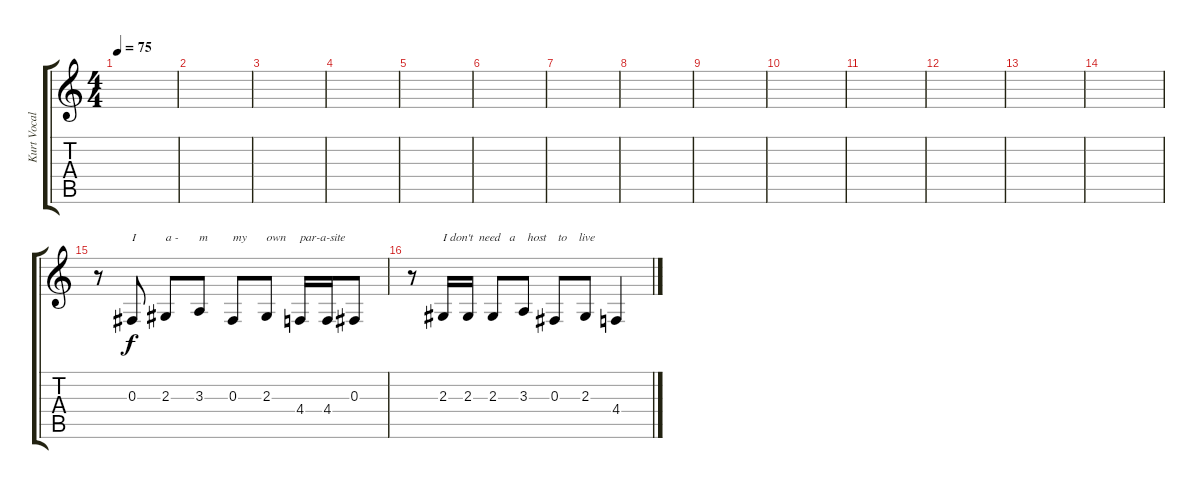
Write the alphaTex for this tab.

\track ("Kurt Vocals" "Kurt Vocal") {instrument lead1square}
\staff {score tabs}
\tuning (Eb4 Bb3 Gb3 Db3 Ab2 Eb2) {hide}
\ts (4 4)
\tempo 75
\clef g2
\ks c
|
|
|
|
|
|
|
|
|
|
|
|
|
|
r.8 0.3.8{txt "I"} 2.3.8{txt "a - "} 3.3.8{txt "m"} 0.3.8{txt "my"} 2.3.8{txt "own"} 4.4.16{txt "par-a-site"} 4.4.16 0.3.8 |
r.8 2.3.16{txt "I don't  need   a    host    to    live"} 2.3.16 2.3.8 3.3.8 0.3.8 2.3.8 4.4.4
